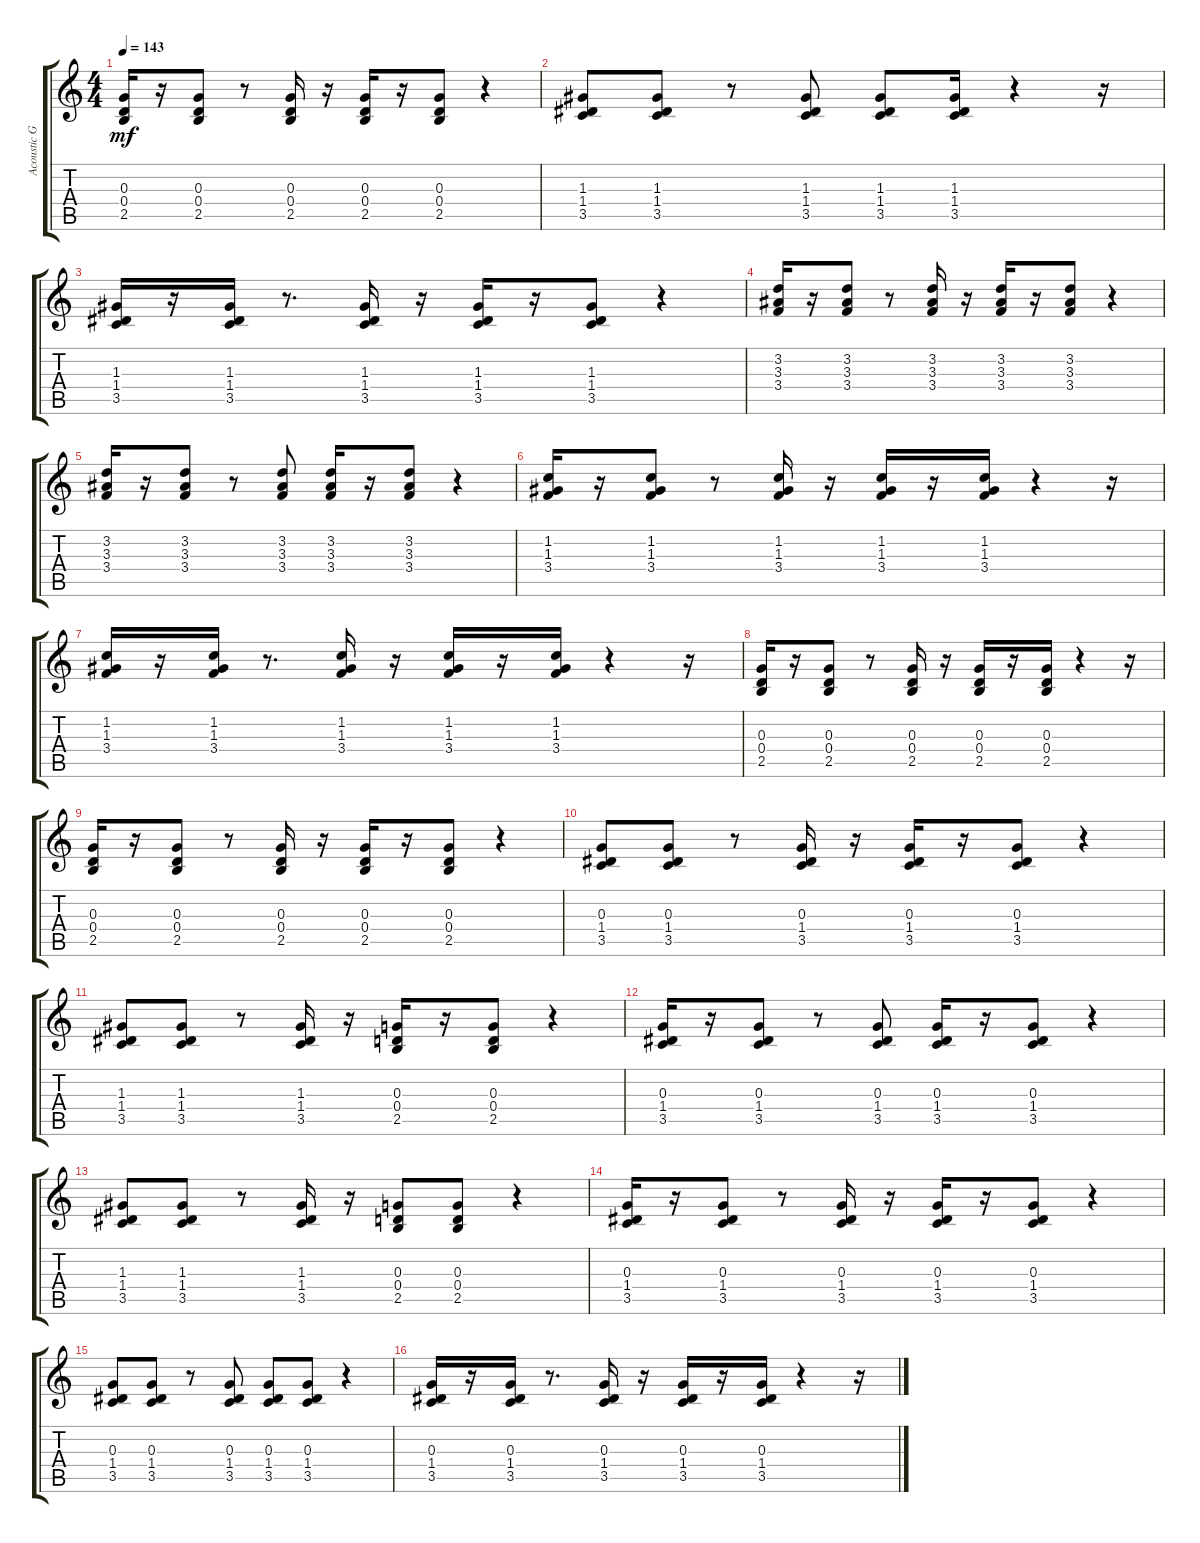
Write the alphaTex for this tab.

\track ("Acoustic Guitar" "Acoustic G") {instrument acousticguitarsteel}
\staff {score tabs}
\tuning (E4 B3 G3 D3 A2 E2) {hide}
\ts (4 4)
\tempo 143
\clef g2
\ks c
(0.3 0.4 2.5).16{dy mf} r.16 (0.3 0.4 2.5).8 r.8 (0.3 0.4 2.5).16 r.16 (0.3 0.4 2.5).16 r.16 (0.3 0.4 2.5).8 r.4 |
(1.3 1.4 3.5).8 (1.3 1.4 3.5).8 r.8 (1.3 1.4 3.5).8 (1.3 1.4 3.5).8 (1.3 1.4 3.5).16 r.4 r.16 |
(1.3 1.4 3.5).16 r.16 (1.3 1.4 3.5).16 r.8{d} (1.3 1.4 3.5).16 r.16 (1.3 1.4 3.5).16 r.16 (1.3 1.4 3.5).8 r.4 |
(3.2 3.3 3.4).16 r.16 (3.2 3.3 3.4).8 r.8 (3.2 3.3 3.4).16 r.16 (3.2 3.3 3.4).16 r.16 (3.2 3.3 3.4).8 r.4 |
(3.2 3.3 3.4).16 r.16 (3.2 3.3 3.4).8 r.8 (3.2 3.3 3.4).8 (3.2 3.3 3.4).16 r.16 (3.2 3.3 3.4).8 r.4 |
(1.2 1.3 3.4).16 r.16 (1.2 1.3 3.4).8 r.8 (1.2 1.3 3.4).16 r.16 (1.2 1.3 3.4).16 r.16 (1.2 1.3 3.4).16 r.4 r.16 |
(1.2 1.3 3.4).16 r.16 (1.2 1.3 3.4).16 r.8{d} (1.2 1.3 3.4).16 r.16 (1.2 1.3 3.4).16 r.16 (1.2 1.3 3.4).16 r.4 r.16 |
(0.3 0.4 2.5).16 r.16 (0.3 0.4 2.5).8 r.8 (0.3 0.4 2.5).16 r.16 (0.3 0.4 2.5).16 r.16 (0.3 0.4 2.5).16 r.4 r.16 |
(0.3 0.4 2.5).16 r.16 (0.3 0.4 2.5).8 r.8 (0.3 0.4 2.5).16 r.16 (0.3 0.4 2.5).16 r.16 (0.3 0.4 2.5).8 r.4 |
(0.3 1.4 3.5).8 (0.3 1.4 3.5).8 r.8 (0.3 1.4 3.5).16 r.16 (0.3 1.4 3.5).16 r.16 (0.3 1.4 3.5).8 r.4 |
(1.3 1.4 3.5).8 (1.3 1.4 3.5).8 r.8 (1.3 1.4 3.5).16 r.16 (0.3 0.4 2.5).16 r.16 (0.3 0.4 2.5).8 r.4 |
(0.3 1.4 3.5).16 r.16 (0.3 1.4 3.5).8 r.8 (0.3 1.4 3.5).8 (0.3 1.4 3.5).16 r.16 (0.3 1.4 3.5).8 r.4 |
(1.3 1.4 3.5).8 (1.3 1.4 3.5).8 r.8 (1.3 1.4 3.5).16 r.16 (0.3 0.4 2.5).8 (0.3 0.4 2.5).8 r.4 |
(0.3 1.4 3.5).16 r.16 (0.3 1.4 3.5).8 r.8 (0.3 1.4 3.5).16 r.16 (0.3 1.4 3.5).16 r.16 (0.3 1.4 3.5).8 r.4 |
(0.3 1.4 3.5).8 (0.3 1.4 3.5).8 r.8 (0.3 1.4 3.5).8 (0.3 1.4 3.5).8 (0.3 1.4 3.5).8 r.4 |
(0.3 1.4 3.5).16 r.16 (0.3 1.4 3.5).16 r.8{d} (0.3 1.4 3.5).16 r.16 (0.3 1.4 3.5).16 r.16 (0.3 1.4 3.5).16 r.4 r.16
